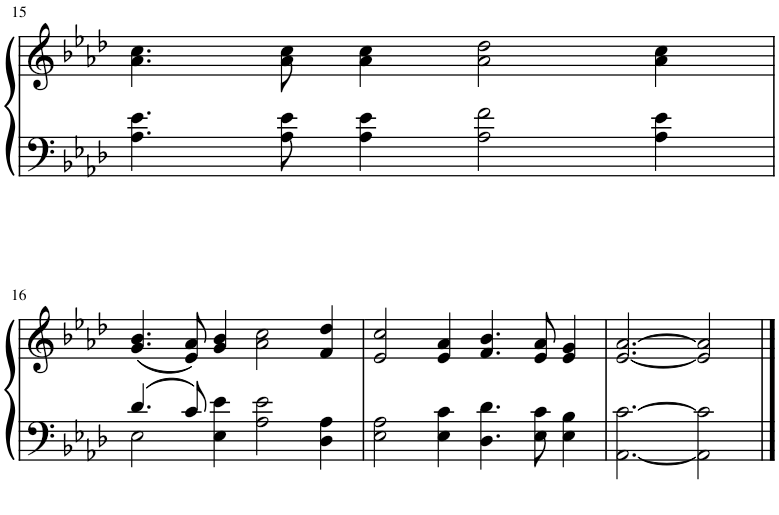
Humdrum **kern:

**kern	**kern
*part1	*part1
*staff2	*staff1
*I"Piano	*
*I'Pno.	*
!!LO:PB:g=z
*clefF4	*clefG2
*k[b-e-a-d-]	*k[b-e-a-d-]
*M6/4	*M6/4
=15	=15
4.A-\ 4.e-\	4.a-\ 4.cc\
8A-\ 8e-\	8a-\ 8cc\
4A-\ 4e-\	4a-\ 4cc\
2A-\ 2f\	2a-\ 2dd-\
4A-\ 4e-\	4a-\ 4cc\
!!LO:LB:g=z
=16	=16
*^	*
4.d-/	2E-\	(4.g/ 4.b-/
8c/	.	8e-/ 8a-/)
4ryy	4E-\ 4e-\	4g/ 4b-/
2ryy	2A-\ 2e-\	2a-\ 2cc\
4ryy	4D-\ 4A-\	4f/ 4dd-/
*v	*v	*
=17	=17
2E-\ 2A-\	2e-/ 2cc/
4E-\ 4c\	4e-/ 4a-/
4.D-\ 4.d-\	4.f/ 4.b-/
8E-\ 8c\	8e-/ 8a-/
4E-\ 4B-\	4e-/ 4g/
=18	=18
[2.AA-\ [2.c\	[2.e-/ [2.a-/
2AA-\] 2c\]	2e-/] 2a-/]
==	==
*-	*-
